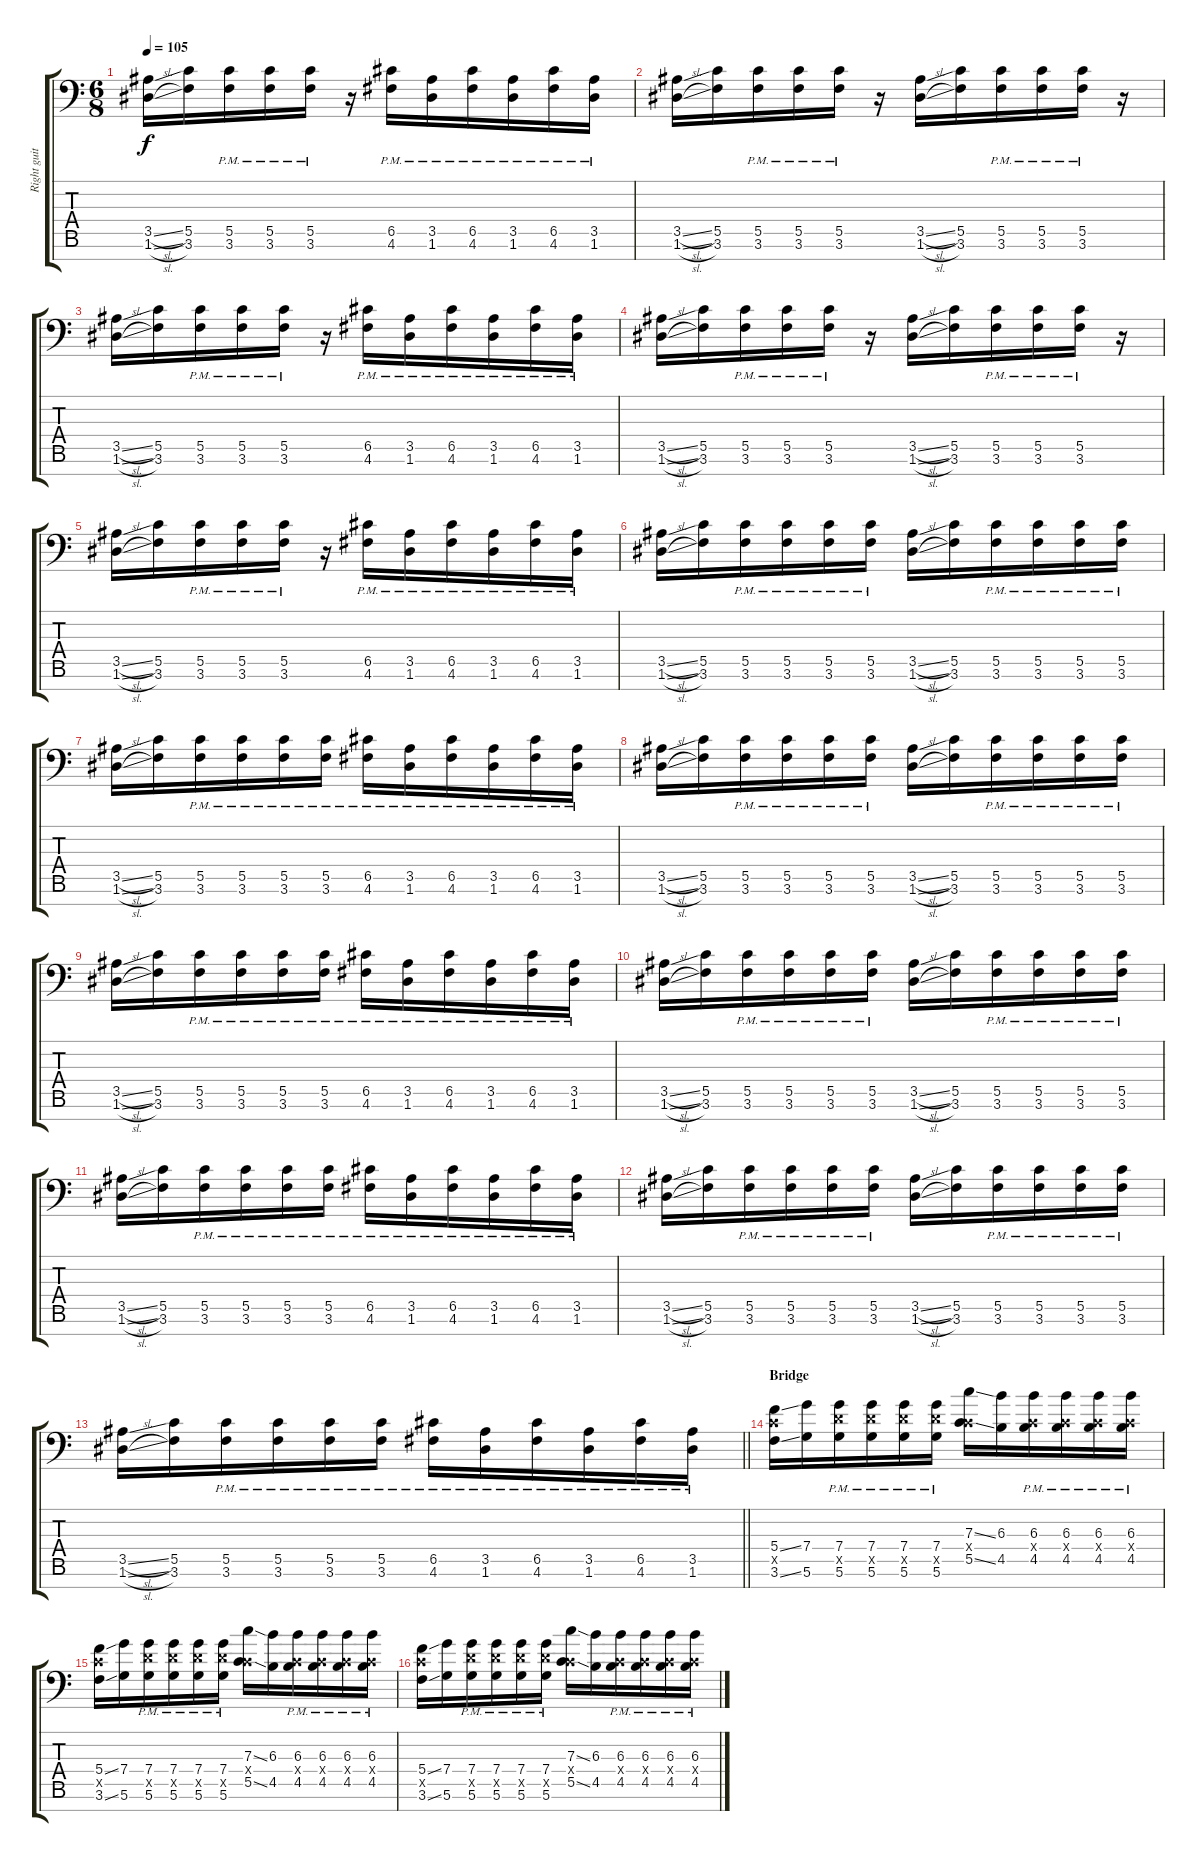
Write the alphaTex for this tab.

\track ("Right guitar" "Right guit") {instrument overdrivenguitar}
\staff {score tabs}
\tuning (D4 A3 F3 C3 G2 D2 A1) {hide}
\ts (6 8)
\tempo 105
\clef f4
\ks c
(3.5{sl} 1.6{sl}).16{dy f} (5.5 3.6).16 (5.5{pm} 3.6{pm}).16 (5.5{pm} 3.6{pm}).16 (5.5{pm} 3.6{pm}).16 r.16 (6.5{pm} 4.6{pm}).16 (3.5{pm} 1.6{pm}).16 (6.5{pm} 4.6{pm}).16 (3.5{pm} 1.6{pm}).16 (6.5{pm} 4.6{pm}).16 (3.5{pm} 1.6{pm}).16 |
(3.5{sl} 1.6{sl}).16 (5.5 3.6).16 (5.5{pm} 3.6{pm}).16 (5.5{pm} 3.6{pm}).16 (5.5{pm} 3.6{pm}).16 r.16 (3.5{sl} 1.6{sl}).16 (5.5 3.6).16 (5.5{pm} 3.6{pm}).16 (5.5{pm} 3.6{pm}).16 (5.5{pm} 3.6{pm}).16 r.16 |
(3.5{sl} 1.6{sl}).16 (5.5 3.6).16 (5.5{pm} 3.6{pm}).16 (5.5{pm} 3.6{pm}).16 (5.5{pm} 3.6{pm}).16 r.16 (6.5{pm} 4.6{pm}).16 (3.5{pm} 1.6{pm}).16 (6.5{pm} 4.6{pm}).16 (3.5{pm} 1.6{pm}).16 (6.5{pm} 4.6{pm}).16 (3.5{pm} 1.6{pm}).16 |
(3.5{sl} 1.6{sl}).16 (5.5 3.6).16 (5.5{pm} 3.6{pm}).16 (5.5{pm} 3.6{pm}).16 (5.5{pm} 3.6{pm}).16 r.16 (3.5{sl} 1.6{sl}).16 (5.5 3.6).16 (5.5{pm} 3.6{pm}).16 (5.5{pm} 3.6{pm}).16 (5.5{pm} 3.6{pm}).16 r.16 |
(3.5{sl} 1.6{sl}).16 (5.5 3.6).16 (5.5{pm} 3.6{pm}).16 (5.5{pm} 3.6{pm}).16 (5.5{pm} 3.6{pm}).16 r.16 (6.5{pm} 4.6{pm}).16 (3.5{pm} 1.6{pm}).16 (6.5{pm} 4.6{pm}).16 (3.5{pm} 1.6{pm}).16 (6.5{pm} 4.6{pm}).16 (3.5{pm} 1.6{pm}).16 |
(3.5{sl} 1.6{sl}).16 (5.5 3.6).16 (5.5{pm} 3.6{pm}).16 (5.5{pm} 3.6{pm}).16 (5.5{pm} 3.6{pm}).16 (5.5{pm} 3.6{pm}).16 (3.5{sl} 1.6{sl}).16 (5.5 3.6).16 (5.5{pm} 3.6{pm}).16 (5.5{pm} 3.6{pm}).16 (5.5{pm} 3.6{pm}).16 (5.5{pm} 3.6{pm}).16 |
(3.5{sl} 1.6{sl}).16 (5.5 3.6).16 (5.5{pm} 3.6{pm}).16 (5.5{pm} 3.6{pm}).16 (5.5{pm} 3.6{pm}).16 (5.5{pm} 3.6{pm}).16 (6.5{pm} 4.6{pm}).16 (3.5{pm} 1.6{pm}).16 (6.5{pm} 4.6{pm}).16 (3.5{pm} 1.6{pm}).16 (6.5{pm} 4.6{pm}).16 (3.5{pm} 1.6{pm}).16 |
(3.5{sl} 1.6{sl}).16 (5.5 3.6).16 (5.5{pm} 3.6{pm}).16 (5.5{pm} 3.6{pm}).16 (5.5{pm} 3.6{pm}).16 (5.5{pm} 3.6{pm}).16 (3.5{sl} 1.6{sl}).16 (5.5 3.6).16 (5.5{pm} 3.6{pm}).16 (5.5{pm} 3.6{pm}).16 (5.5{pm} 3.6{pm}).16 (5.5{pm} 3.6{pm}).16 |
(3.5{sl} 1.6{sl}).16 (5.5 3.6).16 (5.5{pm} 3.6{pm}).16 (5.5{pm} 3.6{pm}).16 (5.5{pm} 3.6{pm}).16 (5.5{pm} 3.6{pm}).16 (6.5{pm} 4.6{pm}).16 (3.5{pm} 1.6{pm}).16 (6.5{pm} 4.6{pm}).16 (3.5{pm} 1.6{pm}).16 (6.5{pm} 4.6{pm}).16 (3.5{pm} 1.6{pm}).16 |
(3.5{sl} 1.6{sl}).16 (5.5 3.6).16 (5.5{pm} 3.6{pm}).16 (5.5{pm} 3.6{pm}).16 (5.5{pm} 3.6{pm}).16 (5.5{pm} 3.6{pm}).16 (3.5{sl} 1.6{sl}).16 (5.5 3.6).16 (5.5{pm} 3.6{pm}).16 (5.5{pm} 3.6{pm}).16 (5.5{pm} 3.6{pm}).16 (5.5{pm} 3.6{pm}).16 |
(3.5{sl} 1.6{sl}).16 (5.5 3.6).16 (5.5{pm} 3.6{pm}).16 (5.5{pm} 3.6{pm}).16 (5.5{pm} 3.6{pm}).16 (5.5{pm} 3.6{pm}).16 (6.5{pm} 4.6{pm}).16 (3.5{pm} 1.6{pm}).16 (6.5{pm} 4.6{pm}).16 (3.5{pm} 1.6{pm}).16 (6.5{pm} 4.6{pm}).16 (3.5{pm} 1.6{pm}).16 |
(3.5{sl} 1.6{sl}).16 (5.5 3.6).16 (5.5{pm} 3.6{pm}).16 (5.5{pm} 3.6{pm}).16 (5.5{pm} 3.6{pm}).16 (5.5{pm} 3.6{pm}).16 (3.5{sl} 1.6{sl}).16 (5.5 3.6).16 (5.5{pm} 3.6{pm}).16 (5.5{pm} 3.6{pm}).16 (5.5{pm} 3.6{pm}).16 (5.5{pm} 3.6{pm}).16 |
\barLineRight lightlight
(3.5{sl} 1.6{sl}).16 (5.5 3.6).16 (5.5{pm} 3.6{pm}).16 (5.5{pm} 3.6{pm}).16 (5.5{pm} 3.6{pm}).16 (5.5{pm} 3.6{pm}).16 (6.5{pm} 4.6{pm}).16 (3.5{pm} 1.6{pm}).16 (6.5{pm} 4.6{pm}).16 (3.5{pm} 1.6{pm}).16 (6.5{pm} 4.6{pm}).16 (3.5{pm} 1.6{pm}).16 |
\section ("" "Bridge")
(5.4{ss} 5.5{x} 3.6{ss}).16 (7.4 5.6).16 (7.4{pm} 7.5{pm x} 5.6{pm}).16 (7.4{pm} 7.5{pm x} 5.6{pm}).16 (7.4{pm} 7.5{pm x} 5.6{pm}).16 (7.4{pm} 7.5{pm x} 5.6{pm}).16 (7.3{ss} 0.4{x} 5.5{ss}).16 (6.3 4.5).16 (6.3{pm} 0.4{x} 4.5{pm}).16 (6.3{pm} 0.4{x} 4.5{pm}).16 (6.3{pm} 0.4{x} 4.5{pm}).16 (6.3{pm} 0.4{x} 4.5{pm}).16 |
(5.4{ss} 5.5{x} 3.6{ss}).16 (7.4 5.6).16 (7.4{pm} 7.5{pm x} 5.6{pm}).16 (7.4{pm} 7.5{pm x} 5.6{pm}).16 (7.4{pm} 7.5{pm x} 5.6{pm}).16 (7.4{pm} 7.5{pm x} 5.6{pm}).16 (7.3{ss} 0.4{x} 5.5{ss}).16 (6.3 4.5).16 (6.3{pm} 0.4{x} 4.5{pm}).16 (6.3{pm} 0.4{x} 4.5{pm}).16 (6.3{pm} 0.4{x} 4.5{pm}).16 (6.3{pm} 0.4{x} 4.5{pm}).16 |
(5.4{ss} 5.5{x} 3.6{ss}).16 (7.4 5.6).16 (7.4{pm} 7.5{pm x} 5.6{pm}).16 (7.4{pm} 7.5{pm x} 5.6{pm}).16 (7.4{pm} 7.5{pm x} 5.6{pm}).16 (7.4{pm} 7.5{pm x} 5.6{pm}).16 (7.3{ss} 0.4{x} 5.5{ss}).16 (6.3 4.5).16 (6.3{pm} 0.4{x} 4.5{pm}).16 (6.3{pm} 0.4{x} 4.5{pm}).16 (6.3{pm} 0.4{x} 4.5{pm}).16 (6.3{pm} 0.4{x} 4.5{pm}).16
